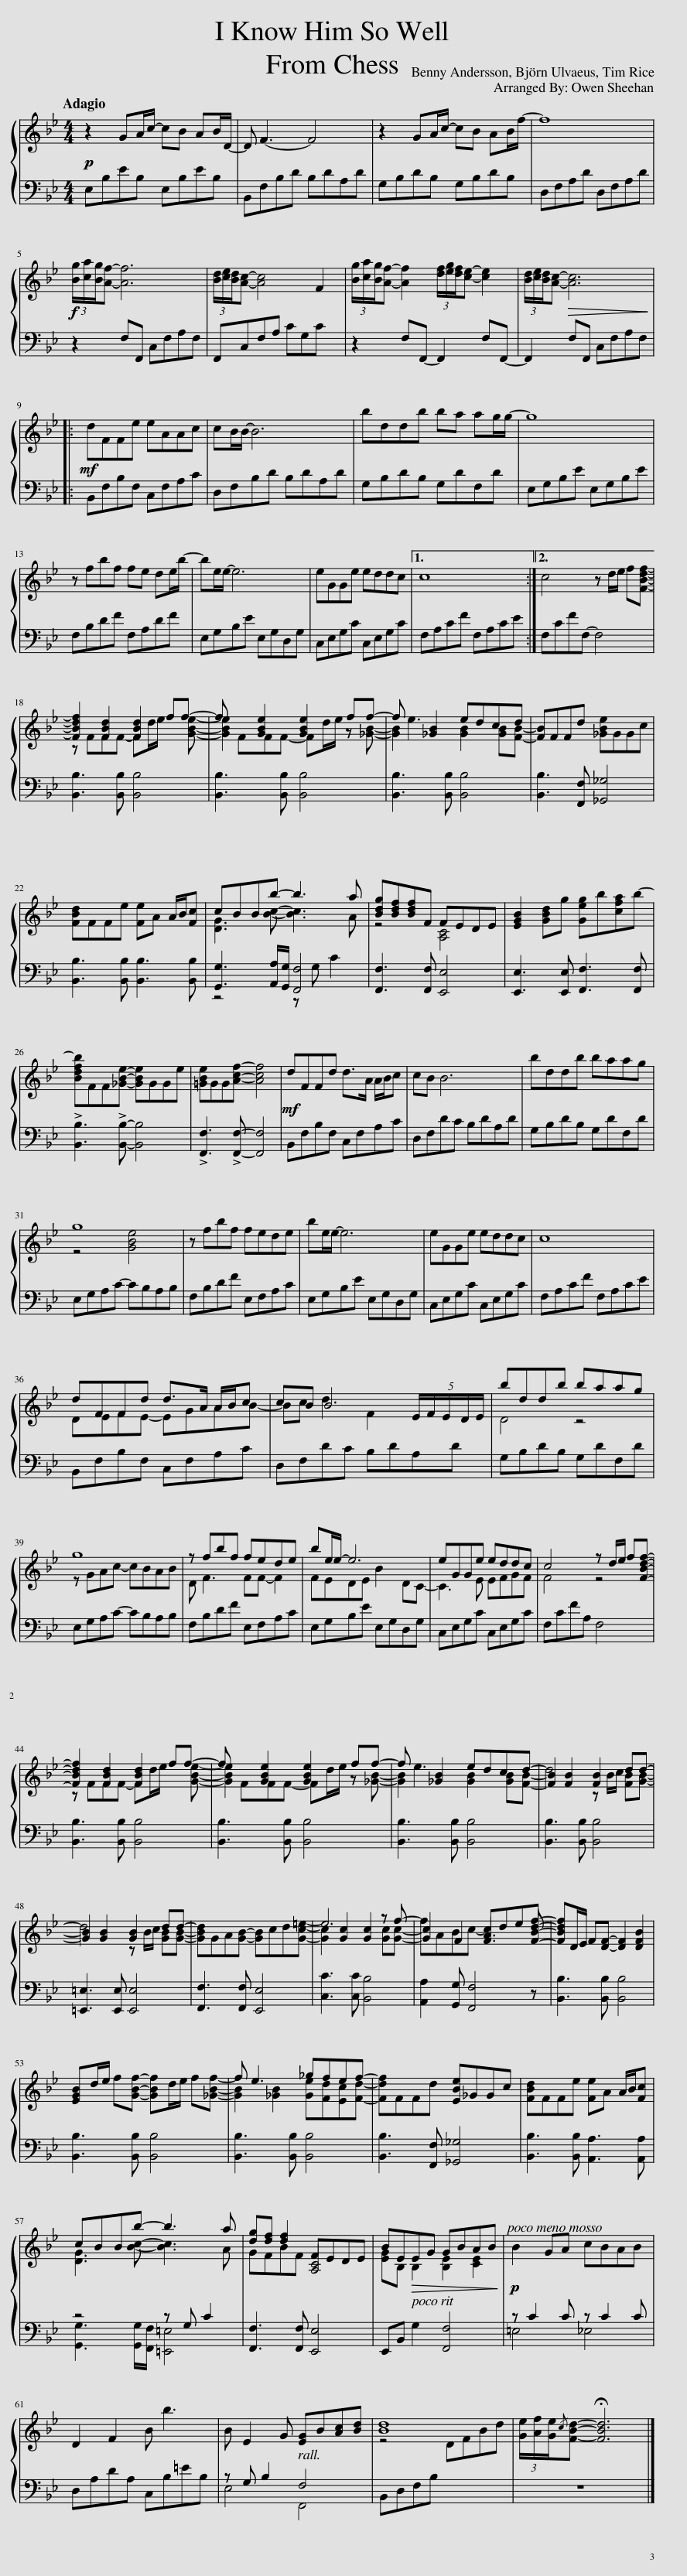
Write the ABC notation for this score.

X:1
%%score { ( 1 3 ) | ( 2 4 ) }
L:1/8
Q:1/4=71
M:4/4
I:linebreak $
K:Bb
V:1 treble
V:3 treble
V:2 bass
V:4 bass
V:1
!p! z2 GA/c/- cB AB/D/- | D F3- F4 | z2 GA/c/- cB AB/f/- | f8 |$!f! (3[Bg]/[ca]/[Bg]/[Af]- [Af]6 | %5
 (3[Bd]/[ce]/[Bd]/[Ac]- [Ac]4 F2 | (3[Bg]/[ca]/[Bg]/[Af]- [Af]2 (3[df]/[eg]/[df]/[ce]- [ce]2 | (3[Bd]/[ce]/[Bd]/[Ac]-!>(! [Ac]6!>)! |:$!mf! dFFe eAAc | cB/B/- B6 | %10
 bddb ba ag/g/- | g8 |$ z fbf fe de/b/- | be/e/- e6 | eGGe eddc |1 %15
 c8 :|2 c4 z d/e/ f[FBdf]- ||$ [FBdf]2 [FBd]2 [FBd]2 x [GBe]- | [GBe]2 [GBe]2 [GBe]2 z [_GB]- | [GB]2 [_GB]2 [GB]2 [GB][FB]- | %20
 [FB]FFd [_GBe]GGc |$ [FBd]FFe [Fe]A A/B/[Fc] | cBBb- b3 a | [Bdg][Bdf][Bdf]F FEDE | [EGB]2 [GBd]g [Geg]b[cfa]b- |$ %25
 [Bdfb]FF[_GBe]- [GBe]GGe | [=GBe]GG[Acf]- [Acf]4 |!mf! dFFd d>A A/B/c | cB B6 | bddb baag |$ %30
 g8 | z fbf fede | be/e/- e6 | eGGe eddc | c8 |$ %35
 dFFd d>A A/B/c | cB B6 | bddb baag |$ g8 | z fbf fede | %40
 be/e/- e6 | eGGe eddc | c4 z d/e/ f[FBdf]- |$ [FBdf]2 [FBd]2 [FBd]2 x [GBe]- | [GBe]2 [GBe]2 [GBe]2 z [_GB]- | %45
 [GB]2 [_GB]2 [GB]2 [GB][FB]- | [FB]2 [FB]2 [FB]2 [FB][GB]- |$ [GB]2 [GB]2 [GB]2 [GB][GB]- | [GBd]GA[GB]- [GB]cd[Gc=e]- | [Gc]2 [Gc]2 [Gc]2 [Gc][Gc]- | %50
 [Gc]2 F2 [FA]3 [FBd]- | [FBdf]D/E/ F[DF]- [DF]2 [DFB]2 |$ [EGB]d/e/ f[GBf]- [GBf]d/e/ f[_GBf]- | f e3 _gfef- | [Fdf]FFd [EBe]_GGc | %55
 [FBd]FFe [Fe]A A/B/[Fc] |$ cBBb- b3 a | [dg][df] [df]2 [A,C]4 | BE[Q:1/4=71]!>(!EG[Q:1/4=69] G[Q:1/4=67]B[Q:1/4=66]A[Q:1/4=65]B!>)! |!p![Q:1/4=65] B2 GA cBAB |$ %60
 D2 F2 B b3 | B E2 G[Q:1/4=63] [EG]B[Q:1/4=61][Ac][Bd] |[Q:1/4=59] [Bd]8[Q:1/4=55][Q:1/4=53][Q:1/4=57] |[Q:1/4=50] (3[Ge]/[Af]/[Q:1/4=47][Ge]/[Q:1/4=45]{/c}[FBd]- !fermata![FBd]6 |] %64
V:2
 E,B,EB, E,B,EB, | B,,F,B,D B,DA,D | G,B,DB, G,B,DB, | D,F,A,D D,F,A,D |$ z2 F,F,, C,F,A,F, | %5
 F,,C,F,A, CG,C x | z2 F,F,,- F,,2 F,F,,- | F,,2 F,F,, C,F,A,F, |:$ B,,F,B,F, C,F,A,C | D,F,B,D B,DA,D | %10
 G,B,DB, G,DF,D | E,G,B,E E,G,B,E |$ F,B,DF F,A,DF | E,G,B,E E,G,D,G, | C,E,G,C C,E,G,C |1 %15
 F,A,CF F,A,CE :|2 F,CFF,- F,4 ||$ [B,,B,]3 [B,,B,] [B,,B,]4 | [B,,B,]3 [B,,B,] [B,,B,]4 | [B,,B,]3 [B,,B,] [B,,B,]4 | %20
 [B,,B,]3 [F,,F,] [_G,,_G,]4 |$ [B,,B,]3 [B,,B,] [B,,B,]3 [B,,B,] | [G,,G,]3 [A,,A,]/[G,,G,]/ [F,,F,]4 | [F,,F,]3 [F,,F,] [E,,E,]4 | [E,,E,]3 [E,,E,] [F,,F,]3 [F,,F,] |$ %25
 !>![B,,B,]3 !>![B,,B,]- [B,,B,]4 | !>![F,,F,]3 !>![F,,F,]- [F,,F,]4 | B,,F,B,F, C,F,A,C | D,F,DC B,DA,D | G,B,DB, G,DF,D |$ %30
 E,G,A,C- CB,A,B, | F,B,DF E,F,A,C | E,G,B,E E,G,D,G, | C,E,G,C C,E,G,C | F,A,CF F,A,CE |$ %35
 B,,F,B,F, C,F,A,C | D,F,DC B,DA,D | G,B,DB, G,DF,D |$ E,G,A,C- CB,A,B, | F,B,DF E,F,A,C | %40
 E,G,B,E E,G,D,G, | C,E,G,C C,E,G,C | F,CFA, F,4 |$ [B,,B,]3 [B,,B,] [B,,B,]4 | [B,,B,]3 [B,,B,] [B,,B,]4 | %45
 [B,,B,]3 [B,,B,] [B,,B,]4 | [B,,B,]3 [B,,B,] [B,,B,]4 |$ [=E,,=E,]3 [E,,E,] [E,,E,]4 | [F,,F,]3 [F,,F,] [E,,E,]4 | [C,C]3 [C,C] [B,,B,]4 | %50
 [A,,A,]2 [G,,G,] [F,,F,]4 z | [B,,B,]3 [B,,B,] [B,,B,]4 |$ [B,,B,]3 [B,,B,] [B,,B,]4 | [B,,B,]3 [B,,B,] [B,,B,]4 | [B,,B,]3 [F,,F,] [_G,,_G,]4 | %55
 [B,,B,]3 [B,,B,] [A,,A,]3 [A,,A,] |$ z4 z G, C2 | [F,,F,]3 [F,,F,] [E,,E,]4 | E,,B,, G,2 [F,,F,]4 | z C2 C z C2 C |$ %60
 D,A,DA, C,B,=EB, | z G, B,2 F,4 | B,,D,F,B, x4 | z8 |] %64
V:3
 x8 | x8 | x8 | x8 |$ x8 | %5
 x8 | x8 | x8 |:$ x8 | x8 | %10
 x8 | x8 |$ x8 | x8 | x8 |1 %15
 x8 :|2 x8 ||$ z FFF- Fd/e/ ff- | f FFF- Fd/e/ ff- | f e3 edcd | %20
 x8 |$ x8 | [DG]3 [Bc]- [Bc]3 A | z4 [A,C]4 | x8 |$ %25
 x8 | x8 | x8 | x8 | x8 |$ %30
 z4 [GBe]4 | x8 | x8 | x8 | x8 |$ %35
 DEFE- EGAB- | Bc d2 F2 (5:4:5E/F/E/D/E/ | D4 z4 |$ z GAc- cBAB | D F3 FF- F2 | %40
 FEDE B2 DC- | C3 E EFGF | F4 z4 |$ z FFF- Fd/e/ ff- | f FFF- Fd/e/ ff- | %45
 f e3 edcd- | d4 z B/c/ dd- |$ d4 z B/c/ dd- | x8 | e6 z f- | %50
 fABc- cdef- | x8 |$ x8 | [GB]2 [_GB]2 [Ge][Fd][Ec][Fd]- | x8 | %55
 x8 |$ [DG]3 [Bc]- [Bc]3 A | GFBF FEDE | [EG]B, B,2 [B,E]2 [CE]2 | x8 |$ %60
 x8 | x8 | z4 DFBd | x8 |] %64
V:4
 x8 | x8 | x8 | x8 |$ x8 | %5
 x8 | x8 | x8 |:$ x8 | x8 | %10
 x8 | x8 |$ x8 | x8 | x8 |1 %15
 x8 :|2 x8 ||$ x8 | x8 | x8 | %20
 x8 |$ x8 | z4 z G, C2 | x8 | x8 |$ %25
 x8 | x8 | x8 | x8 | x8 |$ %30
 x8 | x8 | x8 | x8 | x8 |$ %35
 x8 | x8 | x8 |$ x8 | x8 | %40
 x8 | x8 | x8 |$ x8 | x8 | %45
 x8 | x8 |$ x8 | x8 | x8 | %50
 x8 | x8 |$ x8 | x8 | x8 | %55
 x8 |$ [G,,G,]3 [G,,G,]/[F,,F,]/ [=E,,=E,]4 | x8 | x8 | =E,4 _E,4 |$ %60
 x8 | E,4 F,,4 | x8 | x8 |] %64
